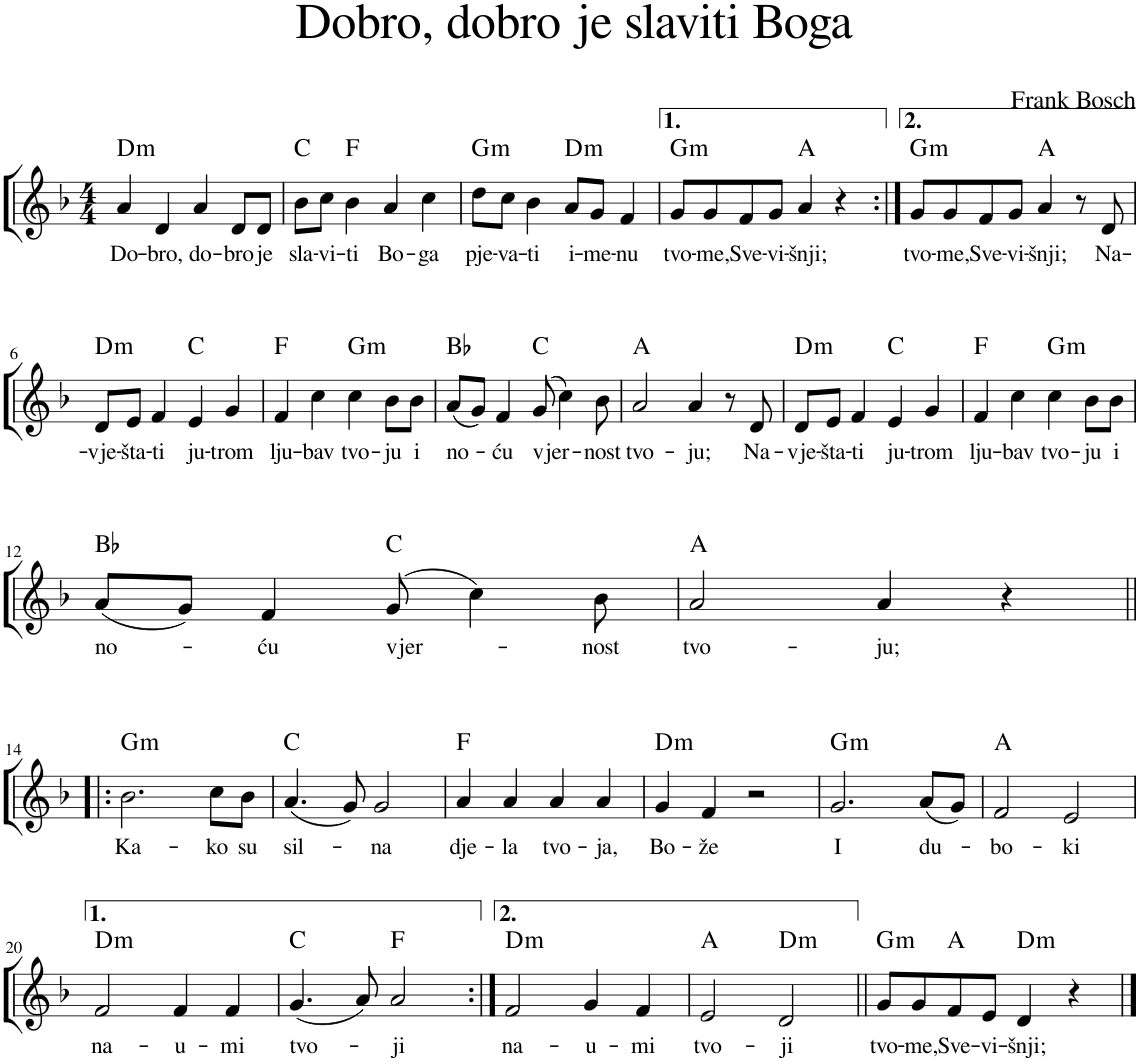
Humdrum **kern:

**kern	**text	**harte
*part1	*part1	*part1
*staff1	*staff1	*
*I"S A	*	*
*clefG2	*	*
*k[b-]	*	*
*M4/4	*	*
=1	=1	=1
!	!LO:LY:b	!LO:H:kt=m
4a/	Do-	D:min
!	!LO:LY:b	!
4d/	-bro,	.
!	!LO:LY:b	!
4a/	do-	.
!	!LO:LY:b	!
8d/L	-bro	.
!	!LO:LY:b	!
8d/J	je	.
=2	=2	=2
!	!LO:LY:b	!
8b-\L	sla-	C:maj
!	!LO:LY:b	!
8cc\J	-vi-	.
!	!LO:LY:b	!
4b-\	-ti	F:maj
!	!LO:LY:b	!
4a/	Bo-	.
!	!LO:LY:b	!
4cc\	-ga	.
=3	=3	=3
!	!LO:LY:b	!LO:H:kt=m
8dd\L	pje-	G:min
!	!LO:LY:b	!
8cc\J	-va-	.
!	!LO:LY:b	!
4b-\	-ti	.
!	!LO:LY:b	!LO:H:kt=m
8a/L	i-	D:min
!	!LO:LY:b	!
8g/J	-me-	.
!	!LO:LY:b	!
4f/	-nu	.
=4	=4	=4
!	!LO:LY:b	!LO:H:kt=m
8g/L	tvo-	G:min
!	!LO:LY:b	!
8g/	-me,	.
!	!LO:LY:b	!
8f/	Sve-	.
!	!LO:LY:b	!
8g/J	-vi-	.
!	!LO:LY:b	!
4a/	-šnji;	A:maj
4r	.	.
=5:|!	=5:|!	=5:|!
!	!LO:LY:b	!LO:H:kt=m
8g/L	tvo-	G:min
!	!LO:LY:b	!
8g/	-me,	.
!	!LO:LY:b	!
8f/	Sve-	.
!	!LO:LY:b	!
8g/J	-vi-	.
!	!LO:LY:b	!
4a/	-šnji;	A:maj
8r	.	.
!	!LO:LY:b	!
8d/	Na-	.
!!LO:LB:g=z
=6	=6	=6
!	!LO:LY:b	!LO:H:kt=m
8d/L	-vje-	D:min
!	!LO:LY:b	!
8e/J	-šta-	.
!	!LO:LY:b	!
4f/	-ti	.
!	!LO:LY:b	!
4e/	ju-	C:maj
!	!LO:LY:b	!
4g/	-trom	.
=7	=7	=7
!	!LO:LY:b	!
4f/	lju-	F:maj
!	!LO:LY:b	!
4cc\	-bav	.
!	!LO:LY:b	!LO:H:kt=m
4cc\	tvo-	G:min
!	!LO:LY:b	!
8b-\L	-ju	.
!	!LO:LY:b	!
8b-\J	i	.
=8	=8	=8
!	!LO:LY:b	!
(8a/L	no-	Bb:maj
8g/J)	.	.
!	!LO:LY:b	!
4f/	-ću	.
!	!LO:LY:b	!
(8g/	vjer-	C:maj
4cc\)	.	.
!	!LO:LY:b	!
8b-\	nost	.
=9	=9	=9
!	!LO:LY:b	!
2a/	tvo-	A:maj
!	!LO:LY:b	!
4a/	-ju;	.
8r	.	.
!	!LO:LY:b	!
8d/	Na-	.
=10	=10	=10
!	!LO:LY:b	!LO:H:kt=m
8d/L	-vje-	D:min
!	!LO:LY:b	!
8e/J	-šta-	.
!	!LO:LY:b	!
4f/	-ti	.
!	!LO:LY:b	!
4e/	ju-	C:maj
!	!LO:LY:b	!
4g/	-trom	.
=11	=11	=11
!	!LO:LY:b	!
4f/	lju-	F:maj
!	!LO:LY:b	!
4cc\	-bav	.
!	!LO:LY:b	!LO:H:kt=m
4cc\	tvo-	G:min
!	!LO:LY:b	!
8b-\L	-ju	.
!	!LO:LY:b	!
8b-\J	i	.
!!LO:LB:g=z
=12	=12	=12
!	!LO:LY:b	!
(8a/L	no-	Bb:maj
8g/J)	.	.
!	!LO:LY:b	!
4f/	-ću	.
!	!LO:LY:b	!
(8g/	vjer-	C:maj
4cc\)	.	.
!	!LO:LY:b	!
8b-\	nost	.
=13	=13	=13
!	!LO:LY:b	!
2a/	tvo-	A:maj
!	!LO:LY:b	!
4a/	-ju;	.
4r	.	.
!!LO:LB:g=z
=14!|:	=14!|:	=14!|:
!	!LO:LY:b	!LO:H:kt=m
2.b-\	Ka-	G:min
!	!LO:LY:b	!
8cc\L	-ko	.
!	!LO:LY:b	!
8b-\J	su	.
=15	=15	=15
!	!LO:LY:b	!
(4.a/	sil-	C:maj
8g/)	.	.
!	!LO:LY:b	!
2g/	-na	.
=16	=16	=16
!	!LO:LY:b	!
4a/	dje-	F:maj
!	!LO:LY:b	!
4a/	-la	.
!	!LO:LY:b	!
4a/	tvo-	.
!	!LO:LY:b	!
4a/	-ja,	.
=17	=17	=17
!	!LO:LY:b	!LO:H:kt=m
4g/	Bo-	D:min
!	!LO:LY:b	!
4f/	-že	.
2r	.	.
=18	=18	=18
!	!LO:LY:b	!LO:H:kt=m
2.g/	I	G:min
!	!LO:LY:b	!
(8a/L	du-	.
8g/J)	.	.
=19	=19	=19
!	!LO:LY:b	!
2f/	-bo-	A:maj
!	!LO:LY:b	!
2e/	-ki	.
!!LO:LB:g=z
=20	=20	=20
!	!LO:LY:b	!LO:H:kt=m
2f/	na-	D:min
!	!LO:LY:b	!
4f/	-u-	.
!	!LO:LY:b	!
4f/	-mi	.
=21	=21	=21
!	!LO:LY:b	!
(4.g/	tvo-	C:maj
8a/)	.	.
!	!LO:LY:b	!
2a/	-ji	F:maj
=22:|!	=22:|!	=22:|!
!	!LO:LY:b	!LO:H:kt=m
2f/	na-	D:min
!	!LO:LY:b	!
4g/	-u-	.
!	!LO:LY:b	!
4f/	-mi	.
=23	=23	=23
!	!LO:LY:b	!
2e/	tvo-	A:maj
!	!LO:LY:b	!LO:H:kt=m
2d/	-ji	D:min
=24||	=24||	=24||
!	!LO:LY:b	!LO:H:kt=m
8g/L	tvo-	G:min
!	!LO:LY:b	!
8g/	-me,	.
!	!LO:LY:b	!
8f/	Sve-	A:maj
!	!LO:LY:b	!
8e/J	-vi-	.
!	!LO:LY:b	!LO:H:kt=m
4d/	-šnji;	D:min
4r	.	.
==	==	==
*-	*-	*-
